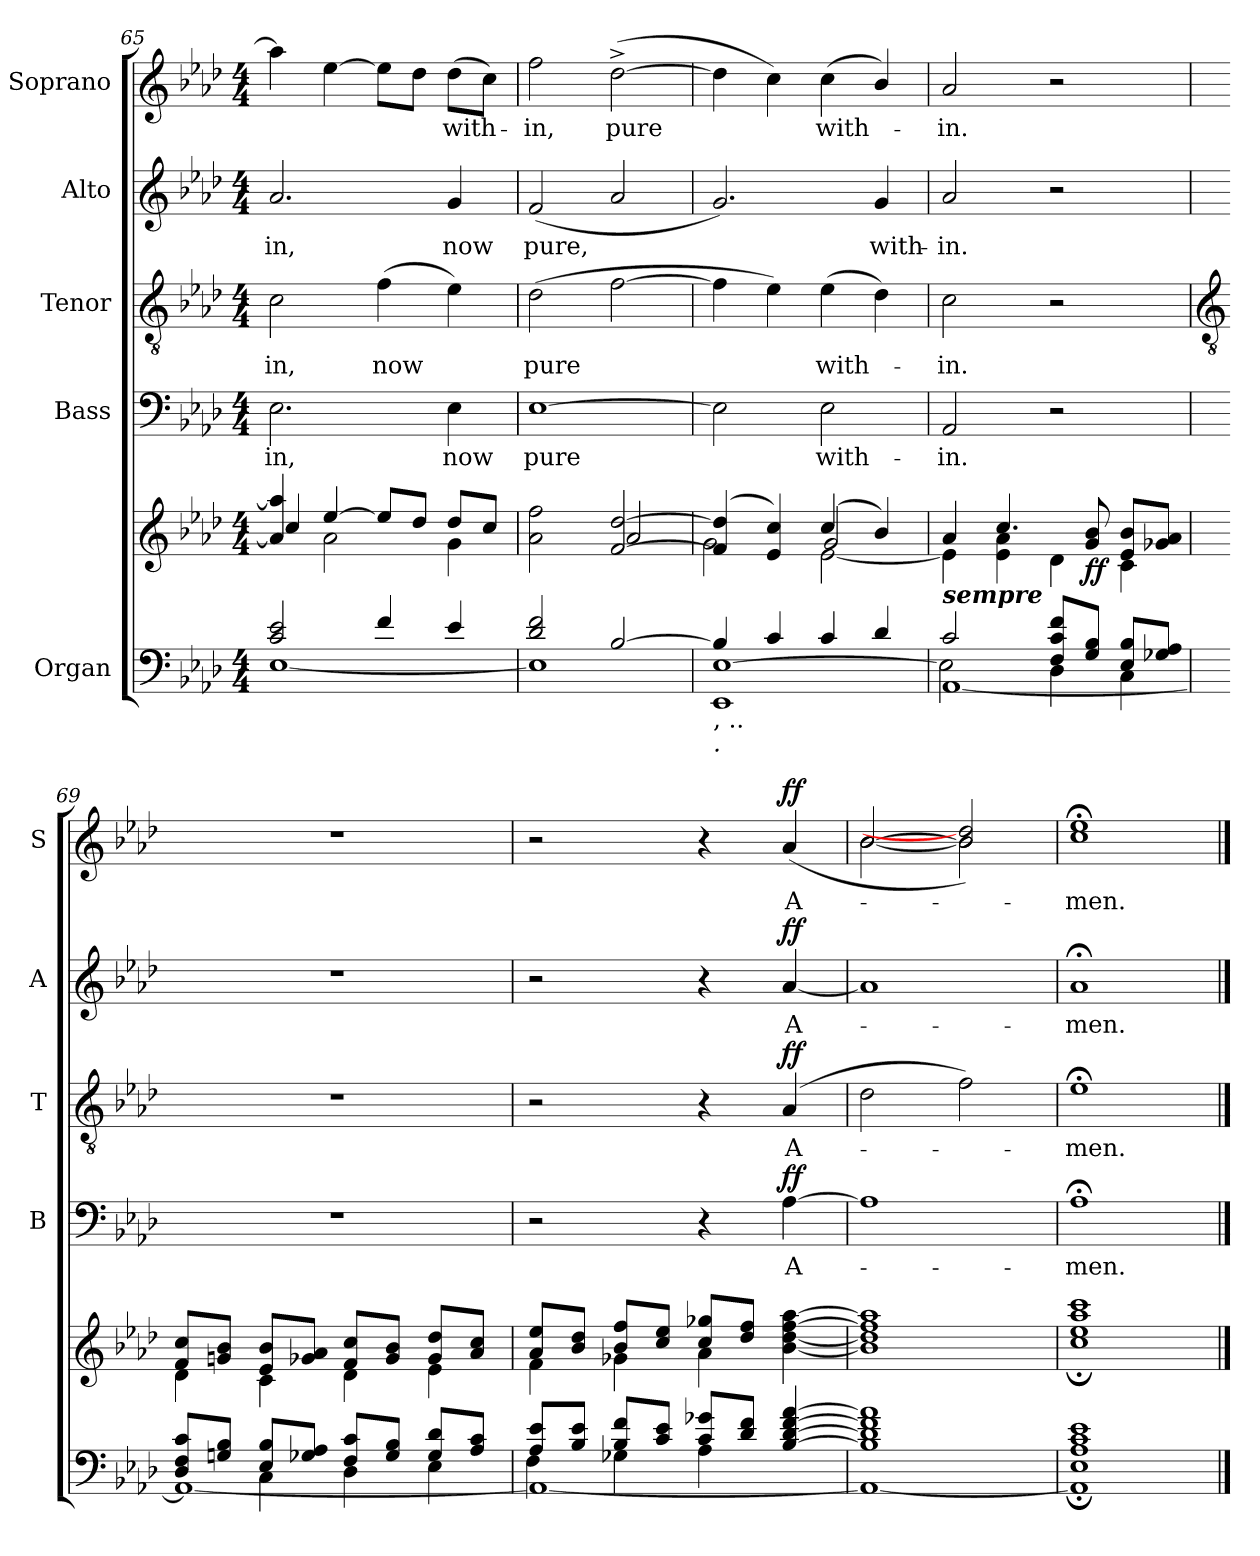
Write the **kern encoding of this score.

**kern	**kern	**dynam	**kern	**text	**dynam	**kern	**text	**dynam	**kern	**text	**dynam	**kern	**text	**dynam
*part5	*part5	*part5	*part4	*part4	*part4	*part3	*part3	*part3	*part2	*part2	*part2	*part1	*part1	*part1
*staff6	*staff5	*staff5/6	*staff4	*staff4	*staff4	*staff3	*staff3	*staff3	*staff2	*staff2	*staff2	*staff1	*staff1	*staff1
*I"Organ	*	*	*I"Bass	*	*	*I"Tenor	*	*	*I"Alto	*	*	*I"Soprano	*	*
*	*	*	*I'B	*	*	*I'T	*	*	*I'A	*	*	*I'S	*	*
*clefF4	*clefG2	*	*clefF4	*	*	*clefGv2	*	*	*clefG2	*	*	*clefG2	*	*
*k[b-e-a-d-]	*k[b-e-a-d-]	*	*k[b-e-a-d-]	*	*	*k[b-e-a-d-]	*	*	*k[b-e-a-d-]	*	*	*k[b-e-a-d-]	*	*
*A-:	*A-:	*	*A-:	*	*	*A-:	*	*	*A-:	*	*	*A-:	*	*
*M4/4	*M4/4	*	*M4/4	*	*	*M4/4	*	*	*M4/4	*	*	*M4/4	*	*
=65	=65	=65	=65	=65	=65	=65	=65	=65	=65	=65	=65	=65	=65	=65
*^	*^	*	*	*	*	*	*	*	*	*	*	*	*	*
*	*^	*	*^	*	*	*	*	*	*	*	*	*	*	*	*	*
!	!	!	!	!	!	!	!	!LO:LY:b	!	!	!LO:LY:b	!	!	!LO:LY:b	!	!	!	!
2c/ 2e-/	[1E-\	2ryy	4a-] 4aa-]	4cc/	2ryy	.	2.E-	-in,	.	2c	-in,	.	2.a-	-in,	.	4aa-]	.	.
.	.	.	[4ee-/	2a-\	.	.	.	.	.	.	.	.	.	.	.	[4ee-	.	.
!	!	!	!	!	!	!	!	!	!	!	!LO:LY:b	!	!	!	!	!	!	!
4f/	.	2ryy	8ee-/L]	.	2ryy	.	.	.	.	(>4f	now	.	.	.	.	8ee-L]	.	.
.	.	.	8dd-/J	.	.	.	.	.	.	.	.	.	.	.	.	8dd-J	.	.
!	!	!	!	!	!	!	!	!LO:LY:b	!	!	!	!	!	!LO:LY:b	!	!	!LO:LY:b	!
4e-/	.	.	8dd-/L	4g\	.	.	4E-	now	.	4e-)	.	.	4g	now	.	(>8dd-L	with-	.
.	.	.	8cc/J	.	.	.	.	.	.	.	.	.	.	.	.	8ccJ)	.	.
=66	=66	=66	=66	=66	=66	=66	=66	=66	=66	=66	=66	=66	=66	=66	=66	=66	=66	=66
!	!	!	!	!	!	!	!	!LO:LY:b	!	!	!LO:LY:b	!	!	!LO:LY:b	!	!	!LO:LY:b	!
2d-/ 2f/	1E-\]	2ryy	2a-\ 2ff\	2ryy	2ryy	.	[1E-	pure	.	(>2d-	pure	.	(<2f	pure,	.	2ff	in,	.
!	!	!	!	!	!	!	!	!	!	!	!	!	!	!	!	!	!LO:LY:b	!
[2B-/	.	2ryy	[2f [2dd-	2a-/	2ryy	.	.	.	.	[2f	.	.	2a-	.	.	(>[2dd-^	pure	.
=67	=67	=67	=67	=67	=67	=67	=67	=67	=67	=67	=67	=67	=67	=67	=67	=67	=67	=67
!LO:TX:b:t=, ..	!	!	!	!	!	!	!	!	!	!	!	!	!	!	!	!	!	!
!LO:TX:b:i:t=.	!	!	!	!	!	!	!	!	!	!	!	!	!	!	!	!	!	!
4B-/]	1EE-\	[1E-\	(>4f] 4dd-]	2g\	2ryy	.	2E-]	.	.	4f]	.	.	2.g)	.	.	4dd-]	.	.
4c/	.	.	4e- 4cc)	.	.	.	.	.	.	4e-)	.	.	.	.	.	4cc)	.	.
!	!	!	!	!	!	!	!	!LO:LY:b	!	!	!LO:LY:b	!	!	!	!	!	!LO:LY:b	!
4c/	.	.	(>4cc/	[2e-\	2g/	.	2E-	with-	.	(>4e-	with-	.	.	.	.	(<4cc	with-	.
!	!	!	!	!	!	!	!	!	!	!	!	!	!	!LO:LY:b	!	!	!	!
4d-/	.	.	4b-/)	.	.	.	.	.	.	4d-)	.	.	4g	with-	.	4b-/)	.	.
=68	=68	=68	=68	=68	=68	=68	=68	=68	=68	=68	=68	=68	=68	=68	=68	=68	=68	=68
!LO:TX:a:Bi:t=sempre	!	!	!	!	!	!	!	!	!	!	!	!	!	!	!	!	!	!
!	!	!	!	!	!	!	!	!LO:LY:b	!	!	!LO:LY:b	!	!	!LO:LY:b	!	!	!LO:LY:b	!
2c/	[1AA-\	2E-\]	4a-	4e-\]	1ryy	.	2AA-	-in.	.	2c	in.	.	2a-	-in.	.	2a-	in.	.
.	.	.	4.cc/	4e-\ 4a-\	.	.	.	.	.	.	.	.	.	.	.	.	.	.
8F/ 8c/ 8f/L	.	4D-\	.	4d-\	.	.	2r	.	.	2r	.	.	2r	.	.	2r	.	.
!	!	!	!	!	!	!LO:DY:b	!	!	!	!	!	!	!	!	!	!	!	!
8G/ 8B-/J	.	.	8g 8b-	.	.	ff	.	.	.	.	.	.	.	.	.	.	.	.
8E-/ 8B-/L	.	4C\	8e- 8b-L	4c\	.	.	.	.	.	.	.	.	.	.	.	.	.	.
8G-X/ 8A-/J	.	.	8g-X 8a-J	.	.	.	.	.	.	.	.	.	.	.	.	.	.	.
*	*	*	*v	*v	*v	*	*	*	*	*	*	*	*	*	*	*	*	*
!!LO:LB:g=z
=69	=69	=69	=69	=69	=69	=69	=69	=69	=69	=69	=69	=69	=69	=69	=69	=69
*	*	*	*	*	*	*	*	*clefGv2	*	*	*	*	*	*	*	*
*	*	*	*^	*	*	*	*	*	*	*	*	*	*	*^	*	*
8D-/ 8F/ 8c/L	1AA-\_	4ryy	8f/ 8cc/L	4d-\	.	1r	.	.	1r	.	.	1r	.	.	1r	2ryy	.	.
8Gn/ 8B-/J	.	.	8gn/ 8b-/J	.	.	.	.	.	.	.	.	.	.	.	.	.	.	.
8E-/ 8B-/L	.	4C\	8e-/ 8b-/L	4c\	.	.	.	.	.	.	.	.	.	.	.	.	.	.
8G-X/ 8A-/J	.	.	8g-X/ 8a-/J	.	.	.	.	.	.	.	.	.	.	.	.	.	.	.
8F/ 8c/L	.	4D-\	8f/ 8cc/L	4d-\	.	.	.	.	.	.	.	.	.	.	.	2ryy	.	.
8G-/ 8B-/J	.	.	8g-/ 8b-/J	.	.	.	.	.	.	.	.	.	.	.	.	.	.	.
8G-/ 8d-/L	.	4E-\	8g-/ 8dd-/L	4e-\	.	.	.	.	.	.	.	.	.	.	.	.	.	.
8A-/ 8c/J	.	.	8a-/ 8cc/J	.	.	.	.	.	.	.	.	.	.	.	.	.	.	.
=70	=70	=70	=70	=70	=70	=70	=70	=70	=70	=70	=70	=70	=70	=70	=70	=70	=70	=70
8A-/ 8e-/L	1AA-\_	4F\	8a-/ 8ee-/L	4f\	.	2r	.	.	2r	.	.	2r	.	.	2r	2ryy	.	.
8B-/ 8e-/J	.	.	8b-/ 8dd-/J	.	.	.	.	.	.	.	.	.	.	.	.	.	.	.
8B-/ 8f/L	.	4G-X\	8b-/ 8ff/L	4g-X\	.	.	.	.	.	.	.	.	.	.	.	.	.	.
8c/ 8e-/J	.	.	8cc/ 8ee-/J	.	.	.	.	.	.	.	.	.	.	.	.	.	.	.
8c/ 8g-X/L	.	4A-\	8cc/ 8gg-X/L	4a-\	.	4r	.	.	4r	.	.	4r	.	.	4r	2ryy	.	.
8d-/ 8f/J	.	.	8dd-/ 8ff/J	.	.	.	.	.	.	.	.	.	.	.	.	.	.	.
!	!	!	!	!	!	!	!LO:LY:b	!LO:DY:b	!	!LO:LY:b	!LO:DY:b	!	!LO:LY:b	!LO:DY:b	!	!	!LO:LY:b	!LO:DY:b
[4B-/ [4d-/ [4f/ [4a-/	.	4ryy	[4b-\ [4dd-\ [4ff\ [4aa-\	4ryy	.	[4A-	A-	ff	(>4A-	A-	ff	[4a-	A-	ff	(>4a-/	.	A-	ff
=71	=71	=71	=71	=71	=71	=71	=71	=71	=71	=71	=71	=71	=71	=71	=71	=71	=71	=71
1B-/] 1d-/] 1f/] 1a-/]	1AA-\_	1ryy	1b-/] 1dd-/] 1ff/] 1aa-/]	2ryy	.	1A-]	.	.	2d-	.	.	1a-]	.	.	[2b-/	[2b-\	.	.
.	.	.	.	2ryy	.	.	.	.	2f)	.	.	.	.	.	2b-/] 2dd-/])	2b-\]	.	.
=72	=72	=72	=72	=72	=72	=72	=72	=72	=72	=72	=72	=72	=72	=72	=72	=72	=72	=72
!	!	!	!	!	!	!	!LO:LY:b	!	!	!LO:LY:b	!	!	!LO:LY:b	!	!	!	!LO:LY:b	!
1E-/ 1A-/ 1c/ 1e-/	1AA-;\]	1ryy	1ryy	1cc\;< 1ee-\;< 1aa-\;< 1ccc\;<	.	1A-;<	men.	.	1e-;<	men.	.	1a-;<	men.	.	1ee-;</	1cc\	men.	.
*v	*v	*v	*	*	*	*	*	*	*	*	*	*	*	*	*v	*v	*	*
*	*v	*v	*	*	*	*	*	*	*	*	*	*	*	*	*
==	==	==	==	==	==	==	==	==	==	==	==	==	==	==
*-	*-	*-	*-	*-	*-	*-	*-	*-	*-	*-	*-	*-	*-	*-
